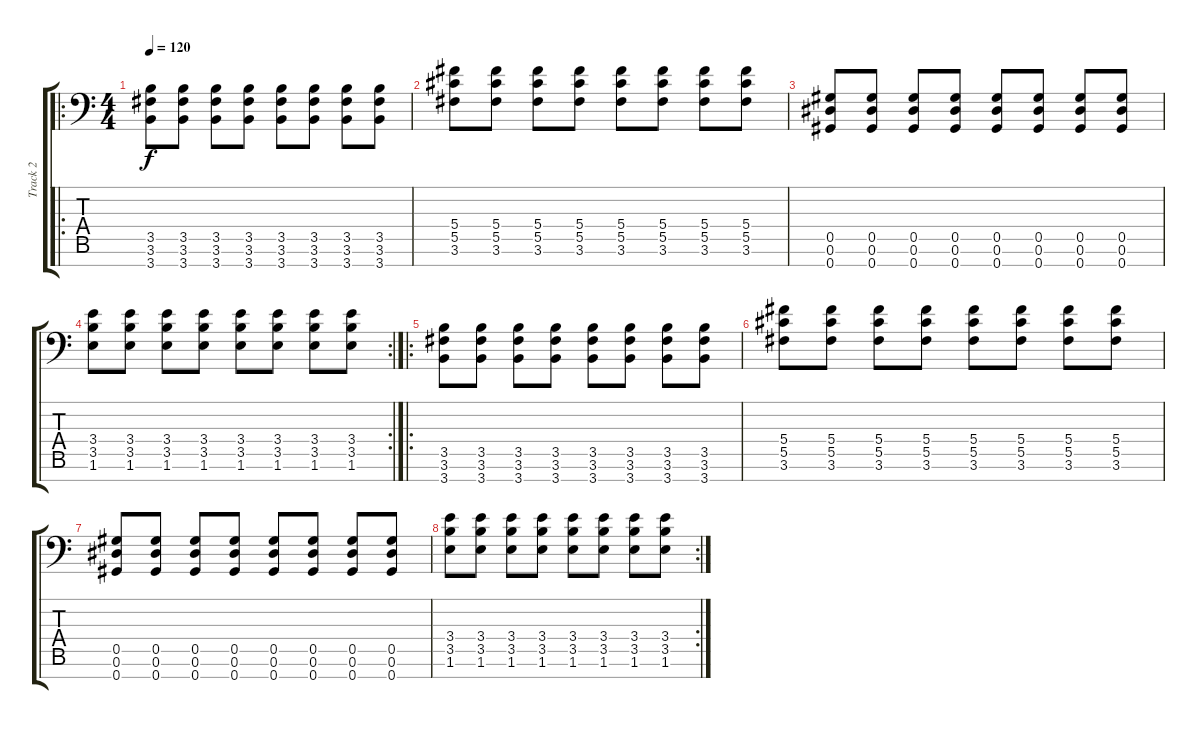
\track ("Track 2" "Track 2") {instrument distortionguitar}
\staff {score tabs}
\tuning (Eb4 Bb3 Gb3 Db3 Ab2 Eb2 Ab1) {hide}
\ro
\ts (4 4)
\tempo 120
\clef f4
\ks c
(3.5 3.6 3.7).8{dy f} (3.5 3.6 3.7).8 (3.5 3.6 3.7).8 (3.5 3.6 3.7).8 (3.5 3.6 3.7).8 (3.5 3.6 3.7).8 (3.5 3.6 3.7).8 (3.5 3.6 3.7).8 |
(5.4 5.5 3.6).8 (5.4 5.5 3.6).8 (5.4 5.5 3.6).8 (5.4 5.5 3.6).8 (5.4 5.5 3.6).8 (5.4 5.5 3.6).8 (5.4 5.5 3.6).8 (5.4 5.5 3.6).8 |
(0.5 0.6 0.7).8 (0.5 0.6 0.7).8 (0.5 0.6 0.7).8 (0.5 0.6 0.7).8 (0.5 0.6 0.7).8 (0.5 0.6 0.7).8 (0.5 0.6 0.7).8 (0.5 0.6 0.7).8 |
\rc 2
(3.4 3.5 1.6).8 (3.4 3.5 1.6).8 (3.4 3.5 1.6).8 (3.4 3.5 1.6).8 (3.4 3.5 1.6).8 (3.4 3.5 1.6).8 (3.4 3.5 1.6).8 (3.4 3.5 1.6).8 |
\ro
(3.5 3.6 3.7).8 (3.5 3.6 3.7).8 (3.5 3.6 3.7).8 (3.5 3.6 3.7).8 (3.5 3.6 3.7).8 (3.5 3.6 3.7).8 (3.5 3.6 3.7).8 (3.5 3.6 3.7).8 |
(5.4 5.5 3.6).8 (5.4 5.5 3.6).8 (5.4 5.5 3.6).8 (5.4 5.5 3.6).8 (5.4 5.5 3.6).8 (5.4 5.5 3.6).8 (5.4 5.5 3.6).8 (5.4 5.5 3.6).8 |
(0.5 0.6 0.7).8 (0.5 0.6 0.7).8 (0.5 0.6 0.7).8 (0.5 0.6 0.7).8 (0.5 0.6 0.7).8 (0.5 0.6 0.7).8 (0.5 0.6 0.7).8 (0.5 0.6 0.7).8 |
\rc 2
(3.4 3.5 1.6).8 (3.4 3.5 1.6).8 (3.4 3.5 1.6).8 (3.4 3.5 1.6).8 (3.4 3.5 1.6).8 (3.4 3.5 1.6).8 (3.4 3.5 1.6).8 (3.4 3.5 1.6).8
